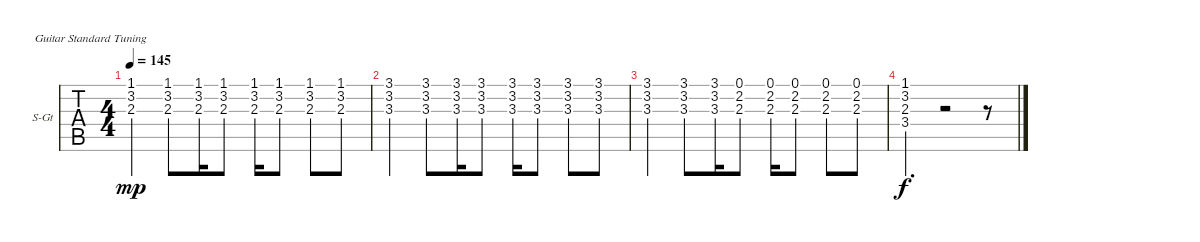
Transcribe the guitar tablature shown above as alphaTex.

\defaultSystemsLayout 4
\bracketExtendMode groupsimilarinstruments
\firstSystemTrackNameOrientation horizontal
\otherSystemsTrackNameOrientation horizontal
\track ("Steel Guitar" "S-Gt") {instrument acousticguitarsteel}
\staff {tabs}
\tuning (E4 B3 G3 D3 A2 E2)
\ts (4 4)
\tempo 145
\clef g2
\ks c
(1.1 3.2 2.3).4{dy mp} (1.1 3.2 2.3).8 (1.1 3.2 2.3).16 (1.1 3.2 2.3).8 (1.1 3.2 2.3).16 (1.1 3.2 2.3).8 (1.1 3.2 2.3).8 (1.1 3.2 2.3).8 |
(3.1 3.2 3.3).4 (3.1 3.2 3.3).8 (3.1 3.2 3.3).16 (3.1 3.2 3.3).8 (3.1 3.2 3.3).16 (3.1 3.2 3.3).8 (3.1 3.2 3.3).8 (3.1 3.2 3.3).8 |
(3.1 3.2 3.3).4 (3.1 3.2 3.3).8 (3.1 3.2 3.3).16 (0.1 2.2 2.3).8 (0.1 2.2 2.3).16 (0.1 2.2 2.3).8 (0.1 2.2 2.3).8 (0.1 2.2 2.3).8 |
(1.1 3.2 2.3 3.4).4{d dy f} r.2 r.8
